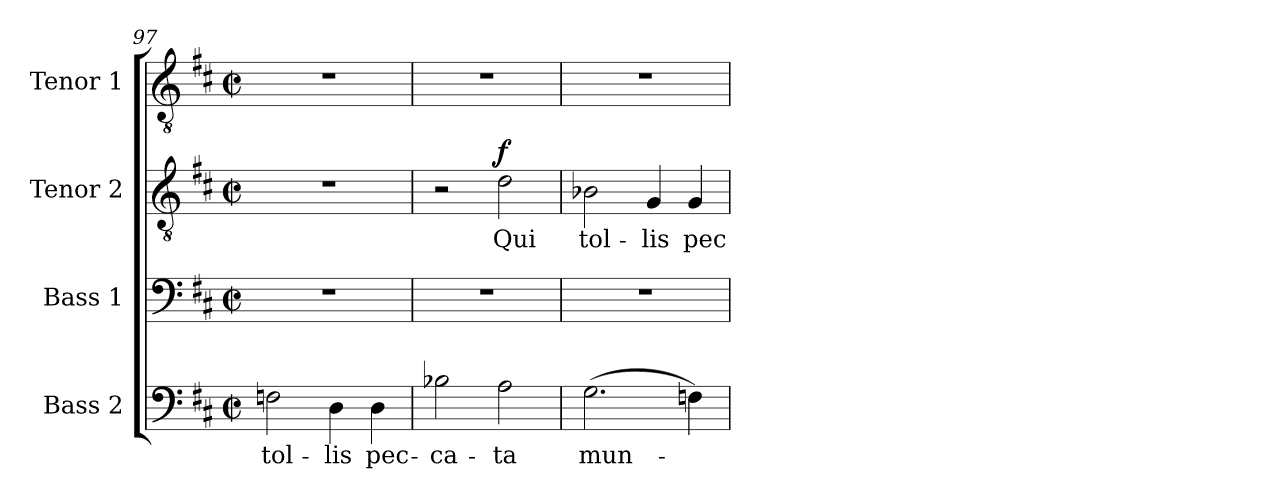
**kern	**text	**kern	**kern	**text	**dynam	**kern
*part4	*part4	*part3	*part2	*part2	*part2	*part1
*staff4	*staff4	*staff3	*staff2	*staff2	*staff2	*staff1
*I"Bass 2	*	*I"Bass 1	*I"Tenor 2	*	*	*I"Tenor 1
*I'B. 2	*	*I'B. 1	*I'T. 2	*	*	*I'T. 1
*clefF4	*	*clefF4	*clefGv2	*	*	*clefGv2
*k[f#c#]	*	*k[f#c#]	*k[f#c#]	*	*	*k[f#c#]
*D:	*	*D:	*D:	*	*	*D:
*M2/2	*	*M2/2	*M2/2	*	*	*M2/2
*met(c|)	*	*met(c|)	*met(c|)	*	*	*met(c|)
=97	=97	=97	=97	=97	=97	=97
!	!LO:LY:b	!	!	!	!	!
2Fn\	tol-	1r	1r	.	.	1r
!	!LO:LY:b	!	!	!	!	!
4D\	-lis	.	.	.	.	.
!	!LO:LY:b	!	!	!	!	!
4D\	pec-	.	.	.	.	.
=98	=98	=98	=98	=98	=98	=98
!	!LO:LY:b	!	!	!	!	!
2B-X\	-ca-	1r	2r	.	.	1r
!	!LO:LY:b	!	!	!LO:LY:b	!LO:DY:a	!
2A\	-ta	.	2d\	Qui	f	.
!!LO:LB:g=z
=99	=99	=99	=99	=99	=99	=99
!	!LO:LY:b	!	!	!LO:LY:b	!	!
(>2.G\	mun-	1r	2B-X\	tol-	.	1r
!	!	!	!	!LO:LY:b	!	!
.	.	.	4G/	-lis	.	.
!	!	!	!	!LO:LY:b	!	!
4Fn\)	.	.	4G/	pec-	.	.
=	=	=	=	=	=	=
*-	*-	*-	*-	*-	*-	*-
